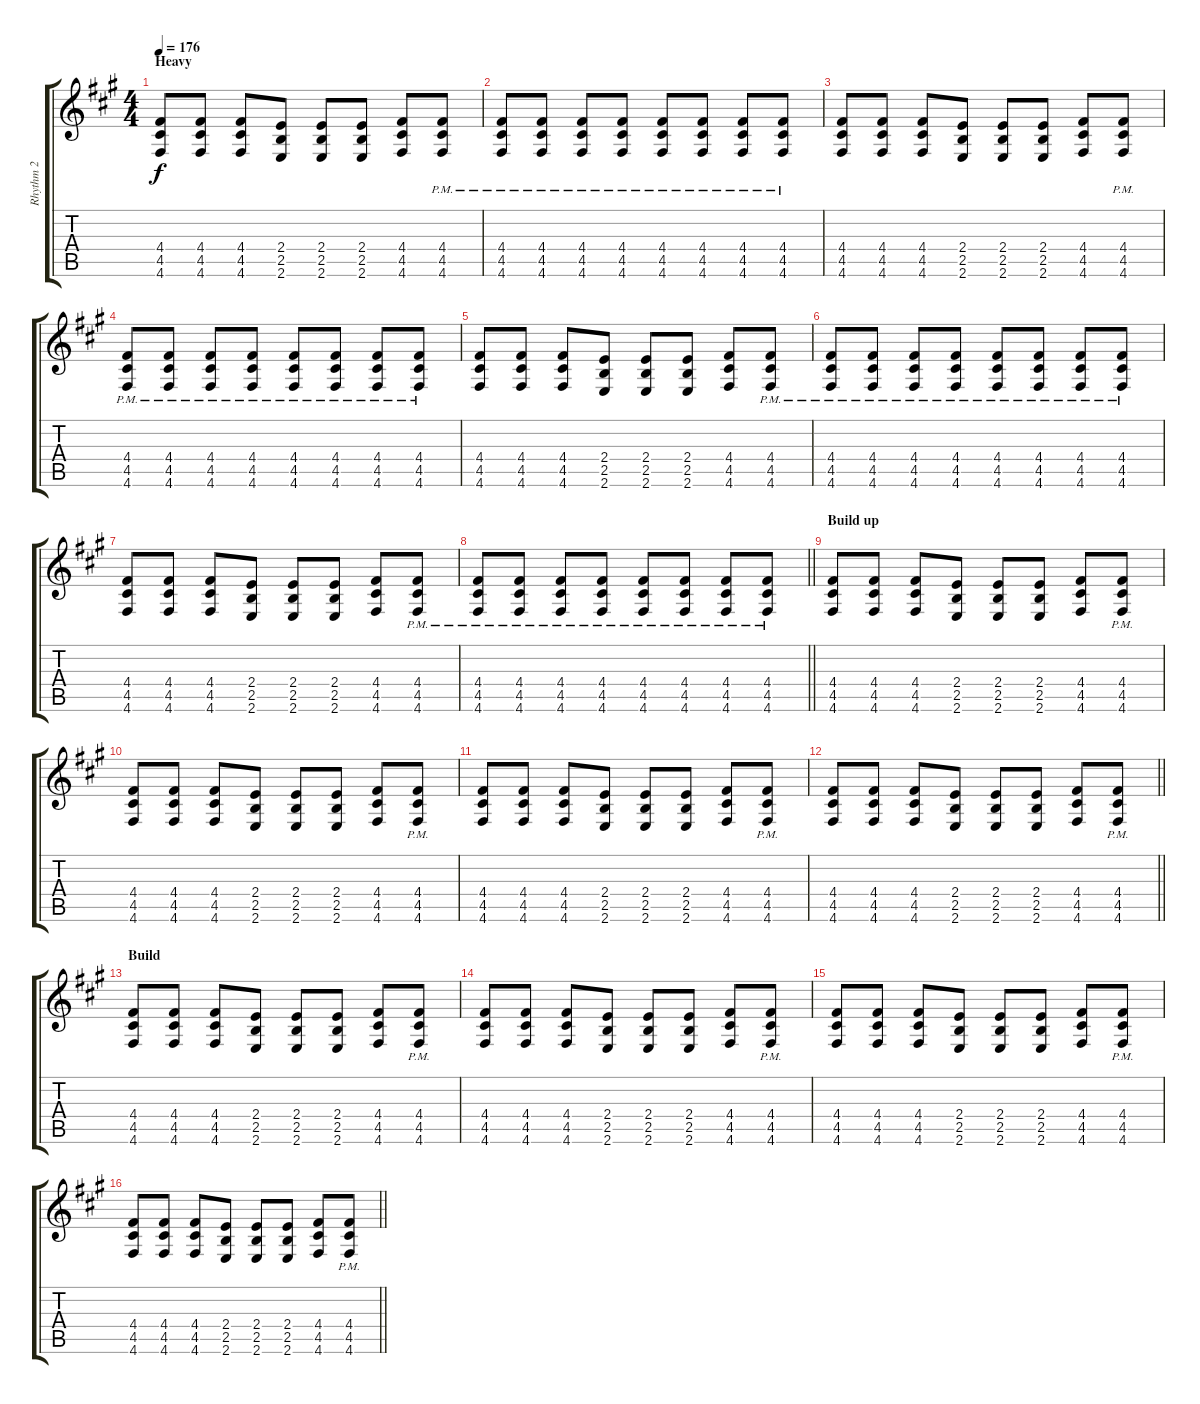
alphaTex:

\track ("Rhythm 2" "Rhythm 2") {instrument distortionguitar}
\staff {score tabs}
\tuning (E4 B3 G3 D3 A2 D2) {hide}
\ts (4 4)
\section ("" "Heavy")
\tempo 176
\clef g2
\ks a
(4.4 4.5 4.6).8{dy f} (4.4 4.5 4.6).8 (4.4 4.5 4.6).8 (2.4 2.5 2.6).8 (2.4 2.5 2.6).8 (2.4 2.5 2.6).8 (4.4 4.5 4.6).8 (4.4{pm} 4.5{pm} 4.6{pm}).8 |
(4.4{pm} 4.5{pm} 4.6{pm}).8 (4.4{pm} 4.5{pm} 4.6{pm}).8 (4.4{pm} 4.5{pm} 4.6{pm}).8 (4.4{pm} 4.5{pm} 4.6{pm}).8 (4.4{pm} 4.5{pm} 4.6{pm}).8 (4.4{pm} 4.5{pm} 4.6{pm}).8 (4.4{pm} 4.5{pm} 4.6{pm}).8 (4.4{pm} 4.5{pm} 4.6{pm}).8 |
(4.4 4.5 4.6).8 (4.4 4.5 4.6).8 (4.4 4.5 4.6).8 (2.4 2.5 2.6).8 (2.4 2.5 2.6).8 (2.4 2.5 2.6).8 (4.4 4.5 4.6).8 (4.4{pm} 4.5{pm} 4.6{pm}).8 |
(4.4{pm} 4.5{pm} 4.6{pm}).8 (4.4{pm} 4.5{pm} 4.6{pm}).8 (4.4{pm} 4.5{pm} 4.6{pm}).8 (4.4{pm} 4.5{pm} 4.6{pm}).8 (4.4{pm} 4.5{pm} 4.6{pm}).8 (4.4{pm} 4.5{pm} 4.6{pm}).8 (4.4{pm} 4.5{pm} 4.6{pm}).8 (4.4{pm} 4.5{pm} 4.6{pm}).8 |
(4.4 4.5 4.6).8 (4.4 4.5 4.6).8 (4.4 4.5 4.6).8 (2.4 2.5 2.6).8 (2.4 2.5 2.6).8 (2.4 2.5 2.6).8 (4.4 4.5 4.6).8 (4.4{pm} 4.5{pm} 4.6{pm}).8 |
(4.4{pm} 4.5{pm} 4.6{pm}).8 (4.4{pm} 4.5{pm} 4.6{pm}).8 (4.4{pm} 4.5{pm} 4.6{pm}).8 (4.4{pm} 4.5{pm} 4.6{pm}).8 (4.4{pm} 4.5{pm} 4.6{pm}).8 (4.4{pm} 4.5{pm} 4.6{pm}).8 (4.4{pm} 4.5{pm} 4.6{pm}).8 (4.4{pm} 4.5{pm} 4.6{pm}).8 |
(4.4 4.5 4.6).8 (4.4 4.5 4.6).8 (4.4 4.5 4.6).8 (2.4 2.5 2.6).8 (2.4 2.5 2.6).8 (2.4 2.5 2.6).8 (4.4 4.5 4.6).8 (4.4{pm} 4.5{pm} 4.6{pm}).8 |
\barLineRight lightlight
(4.4{pm} 4.5{pm} 4.6{pm}).8 (4.4{pm} 4.5{pm} 4.6{pm}).8 (4.4{pm} 4.5{pm} 4.6{pm}).8 (4.4{pm} 4.5{pm} 4.6{pm}).8 (4.4{pm} 4.5{pm} 4.6{pm}).8 (4.4{pm} 4.5{pm} 4.6{pm}).8 (4.4{pm} 4.5{pm} 4.6{pm}).8 (4.4{pm} 4.5{pm} 4.6{pm}).8 |
\section ("" "Build up")
(4.4 4.5 4.6).8 (4.4 4.5 4.6).8 (4.4 4.5 4.6).8 (2.4 2.5 2.6).8 (2.4 2.5 2.6).8 (2.4 2.5 2.6).8 (4.4 4.5 4.6).8 (4.4{pm} 4.5{pm} 4.6{pm}).8 |
(4.4 4.5 4.6).8 (4.4 4.5 4.6).8 (4.4 4.5 4.6).8 (2.4 2.5 2.6).8 (2.4 2.5 2.6).8 (2.4 2.5 2.6).8 (4.4 4.5 4.6).8 (4.4{pm} 4.5{pm} 4.6{pm}).8 |
(4.4 4.5 4.6).8 (4.4 4.5 4.6).8 (4.4 4.5 4.6).8 (2.4 2.5 2.6).8 (2.4 2.5 2.6).8 (2.4 2.5 2.6).8 (4.4 4.5 4.6).8 (4.4{pm} 4.5{pm} 4.6{pm}).8 |
\barLineRight lightlight
(4.4 4.5 4.6).8 (4.4 4.5 4.6).8 (4.4 4.5 4.6).8 (2.4 2.5 2.6).8 (2.4 2.5 2.6).8 (2.4 2.5 2.6).8 (4.4 4.5 4.6).8 (4.4{pm} 4.5{pm} 4.6{pm}).8 |
\section ("" "Build")
(4.4 4.5 4.6).8 (4.4 4.5 4.6).8 (4.4 4.5 4.6).8 (2.4 2.5 2.6).8 (2.4 2.5 2.6).8 (2.4 2.5 2.6).8 (4.4 4.5 4.6).8 (4.4{pm} 4.5{pm} 4.6{pm}).8 |
(4.4 4.5 4.6).8 (4.4 4.5 4.6).8 (4.4 4.5 4.6).8 (2.4 2.5 2.6).8 (2.4 2.5 2.6).8 (2.4 2.5 2.6).8 (4.4 4.5 4.6).8 (4.4{pm} 4.5{pm} 4.6{pm}).8 |
(4.4 4.5 4.6).8 (4.4 4.5 4.6).8 (4.4 4.5 4.6).8 (2.4 2.5 2.6).8 (2.4 2.5 2.6).8 (2.4 2.5 2.6).8 (4.4 4.5 4.6).8 (4.4{pm} 4.5{pm} 4.6{pm}).8 |
\barLineRight lightlight
(4.4 4.5 4.6).8 (4.4 4.5 4.6).8 (4.4 4.5 4.6).8 (2.4 2.5 2.6).8 (2.4 2.5 2.6).8 (2.4 2.5 2.6).8 (4.4 4.5 4.6).8 (4.4{pm} 4.5{pm} 4.6{pm}).8
